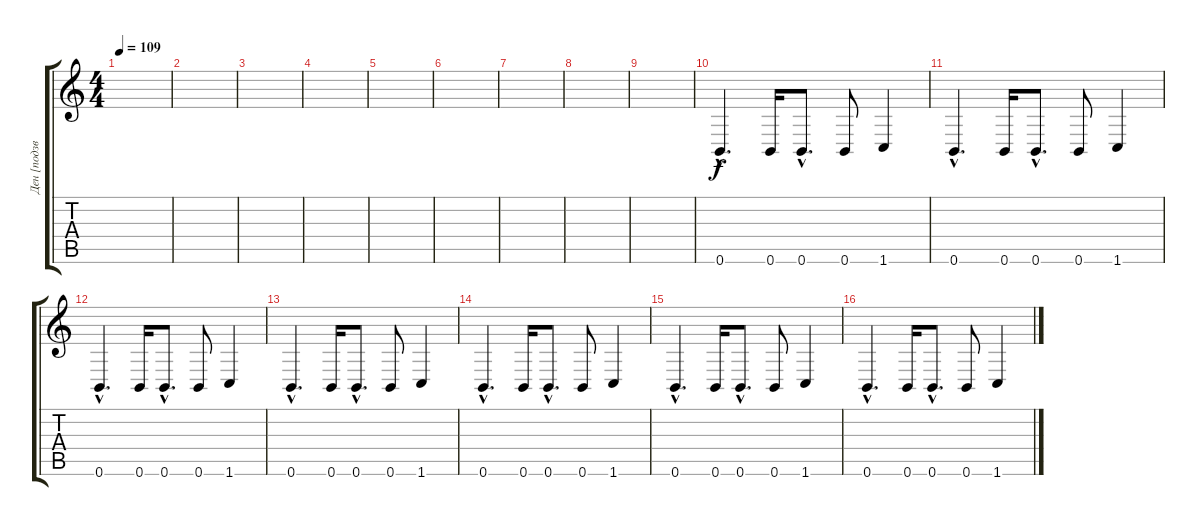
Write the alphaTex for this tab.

\track ("Ден [подзвучка]" "Ден [подзв") {instrument distortionguitar}
\staff {score tabs}
\tuning (Db4 Ab3 E3 B2 Gb2 B1) {hide}
\ts (4 4)
\tempo 109
\clef g2
\ks c
|
|
|
|
|
|
|
|
|
0.6{hac}.4{d} 0.6.16 0.6{hac}.8{d} 0.6.8 1.6.4 |
0.6{hac}.4{d} 0.6.16 0.6{hac}.8{d} 0.6.8 1.6.4 |
0.6{hac}.4{d} 0.6.16 0.6{hac}.8{d} 0.6.8 1.6.4 |
0.6{hac}.4{d} 0.6.16 0.6{hac}.8{d} 0.6.8 1.6.4 |
0.6{hac}.4{d} 0.6.16 0.6{hac}.8{d} 0.6.8 1.6.4 |
0.6{hac}.4{d} 0.6.16 0.6{hac}.8{d} 0.6.8 1.6.4 |
0.6{hac}.4{d} 0.6.16 0.6{hac}.8{d} 0.6.8 1.6.4
